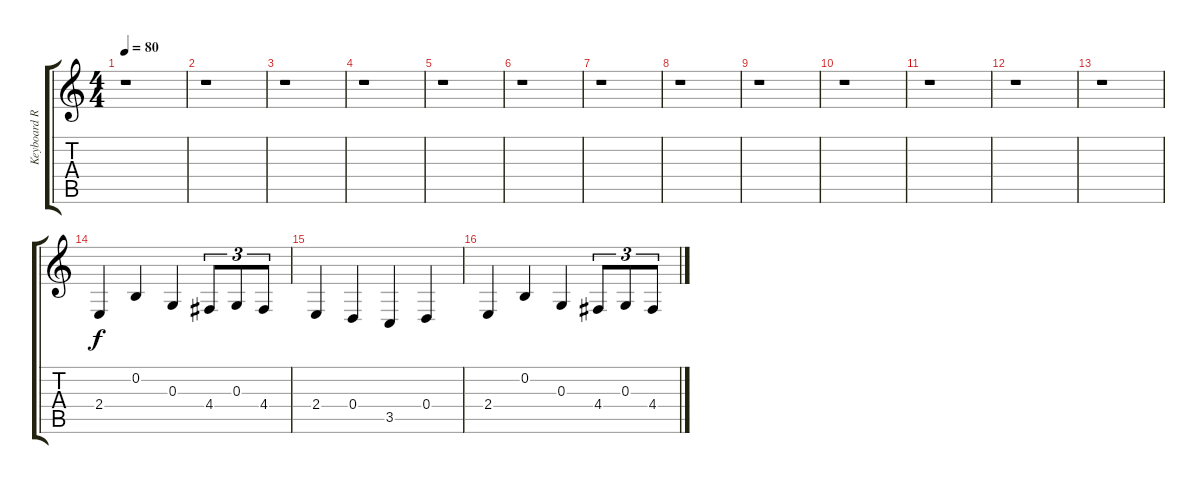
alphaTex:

\track ("Keyboard Right" "Keyboard R") {instrument churchorgan}
\staff {score tabs}
\tuning (E4 B3 G3 D3 A2 E2) {hide}
\ts (4 4)
\tempo 80
\clef g2
\ks c
r.1{dy f} |
r.1 |
r.1 |
r.1 |
r.1 |
r.1 |
r.1 |
r.1 |
r.1 |
r.1 |
r.1 |
r.1 |
r.1 |
2.4.4 0.2.4 0.3.4 4.4.8{tu (3 2)} 0.3.8{tu (3 2)} 4.4.8{tu (3 2)} |
2.4.4 0.4.4 3.5.4 0.4.4 |
2.4.4 0.2.4 0.3.4 4.4.8{tu (3 2)} 0.3.8{tu (3 2)} 4.4.8{tu (3 2)}
